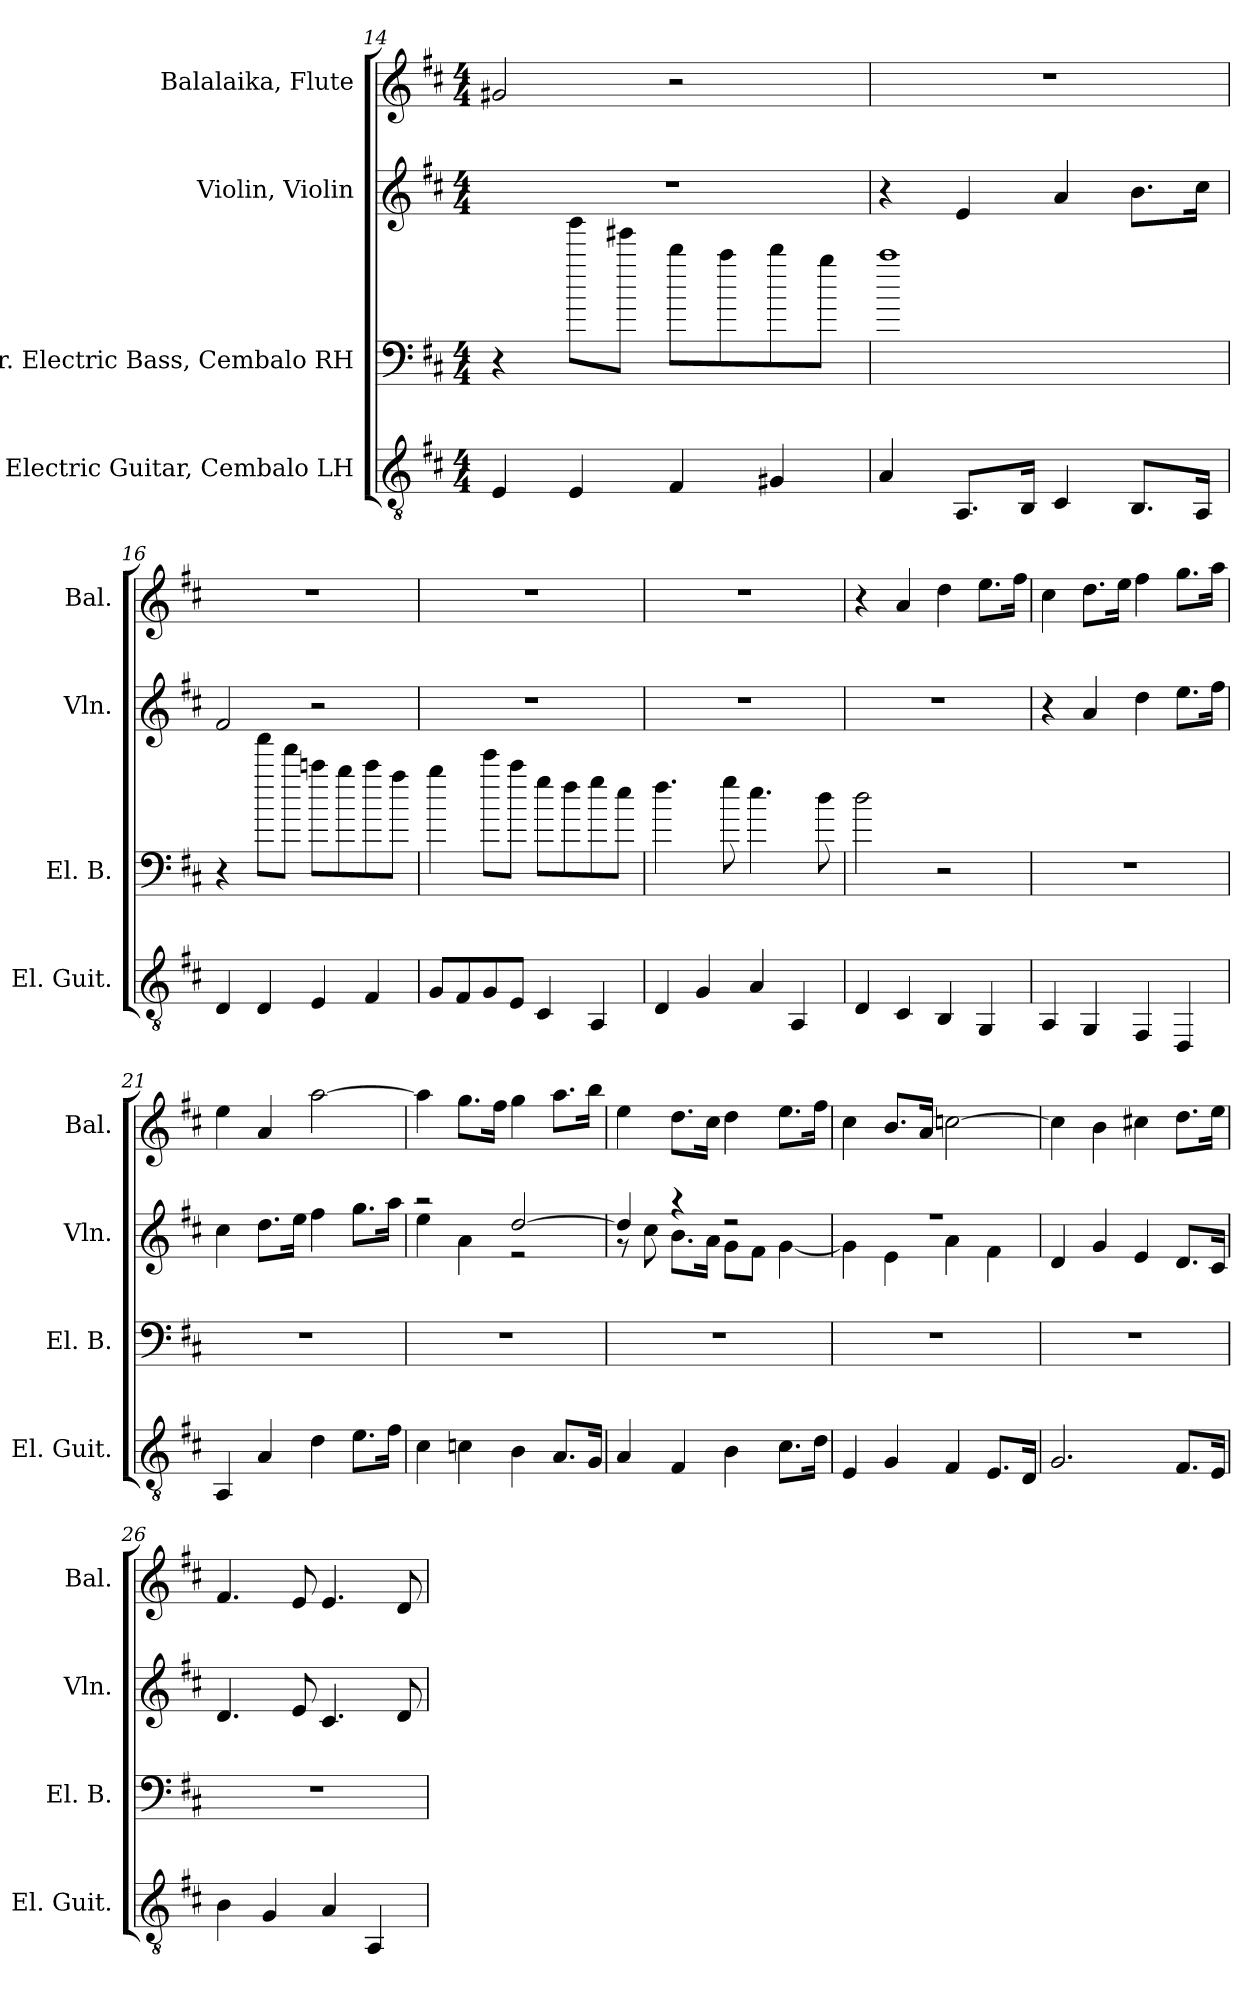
**kern	**kern	**kern	**kern
*part4	*part3	*part2	*part1
*staff4	*staff3	*staff2	*staff1
*I"Electric Guitar, Cembalo LH	*I"6-str. Electric Bass, Cembalo RH	*I"Violin, Violin	*I"Balalaika, Flute
*I'El. Guit.	*I'El. B.	*I'Vln.	*I'Bal.
*clefGv2	*clefF4	*clefG2	*clefG2
*	*ITrd7c12	*	*
*k[f#c#]	*k[f#c#]	*k[f#c#]	*k[f#c#]
*M4/4	*M4/4	*M4/4	*M4/4
=14	=14	=14	=14
4E/	4r	1r	2g#X/
4E/	8bb\L	.	.
.	8gg#X\J	.	.
4F#/	8dd\L	.	2r
.	8cc#\	.	.
4G#X/	8dd\	.	.
.	8b\J	.	.
=15	=15	=15	=15
4A/	1cc#	4r	1r
8.AA/L	.	4e/	.
16BB/Jk	.	.	.
4C#/	.	4a/	.
8.BB/L	.	8.b\L	.
16AA/Jk	.	16cc#\Jk	.
!!LO:PB:g=z
=16	=16	=16	=16
4D/	4r	2f#/	1r
4D/	8aa\L	.	.
.	8ff#\J	.	.
4E/	8ccn\L	2r	.
.	8b\	.	.
4F#/	8cc\	.	.
.	8a\J	.	.
=17	=17	=17	=17
8G/L	4b\	1r	1r
8F#/	.	.	.
8G/	8ee\L	.	.
8E/J	8cc#\J	.	.
4C#/	8g\L	.	.
.	8f#\	.	.
4AA/	8g\	.	.
.	8e\J	.	.
=18	=18	=18	=18
4D/	4.f#\	1r	1r
4G/	.	.	.
.	8g\	.	.
4A/	4.e\	.	.
4AA/	.	.	.
.	8d\	.	.
=19	=19	=19	=19
4D/	2d\	1r	4r
4C#/	.	.	4a/
4BB/	2r	.	4dd\
4GG/	.	.	8.ee\L
.	.	.	16ff#\Jk
!!LO:LB:g=z
=20	=20	=20	=20
4AA/	1r	4r	4cc#\
4GG/	.	4a/	8.dd\L
.	.	.	16ee\Jk
4FF#/	.	4dd\	4ff#\
4DD/	.	8.ee\L	8.gg\L
.	.	16ff#\Jk	16aa\Jk
=21	=21	=21	=21
4AA/	1r	4cc#\	4ee\
4A/	.	8.dd\L	4a/
.	.	16ee\Jk	.
4d\	.	4ff#\	[2aa\
8.e\L	.	8.gg\L	.
16f#\Jk	.	16aa\Jk	.
=22	=22	=22	=22
*	*	*^	*
4c#\	1r	2r	4ee\	4aa\]
4cn\	.	.	4a\	8.gg\L
.	.	.	.	16ff#\Jk
4B\	.	[2dd/	2r	4gg\
8.A/L	.	.	.	8.aa\L
16G/Jk	.	.	.	16bb\Jk
=23	=23	=23	=23	=23
4A/	1r	4dd/]	8r	4ee\
.	.	.	8cc#\	.
4F#/	.	4r	8.b\L	8.dd\L
.	.	.	16a\Jk	16cc#\Jk
4B\	.	2r	8g\L	4dd\
.	.	.	8f#\J	.
8.c#\L	.	.	[4g\	8.ee\L
16d\Jk	.	.	.	16ff#\Jk
!!LO:LB:g=z
=24	=24	=24	=24	=24
4E/	1r	1r	4g\]	4cc#\
4G/	.	.	4e\	8.b/L
.	.	.	.	16a/Jk
4F#/	.	.	4a\	[2ccn\
8.E/L	.	.	4f#\	.
16D/Jk	.	.	.	.
*	*	*v	*v	*
=25	=25	=25	=25
2.G/	1r	4d/	4cc\]
.	.	4g/	4b\
.	.	4e/	4cc#X\
8.F#/L	.	8.d/L	8.dd\L
16E/Jk	.	16c#/Jk	16ee\Jk
=26	=26	=26	=26
4B\	1r	4.d/	4.f#/
4G/	.	.	.
.	.	8e/	8e/
4A/	.	4.c#/	4.e/
4AA/	.	.	.
.	.	8d/	8d/
=	=	=	=
*-	*-	*-	*-
